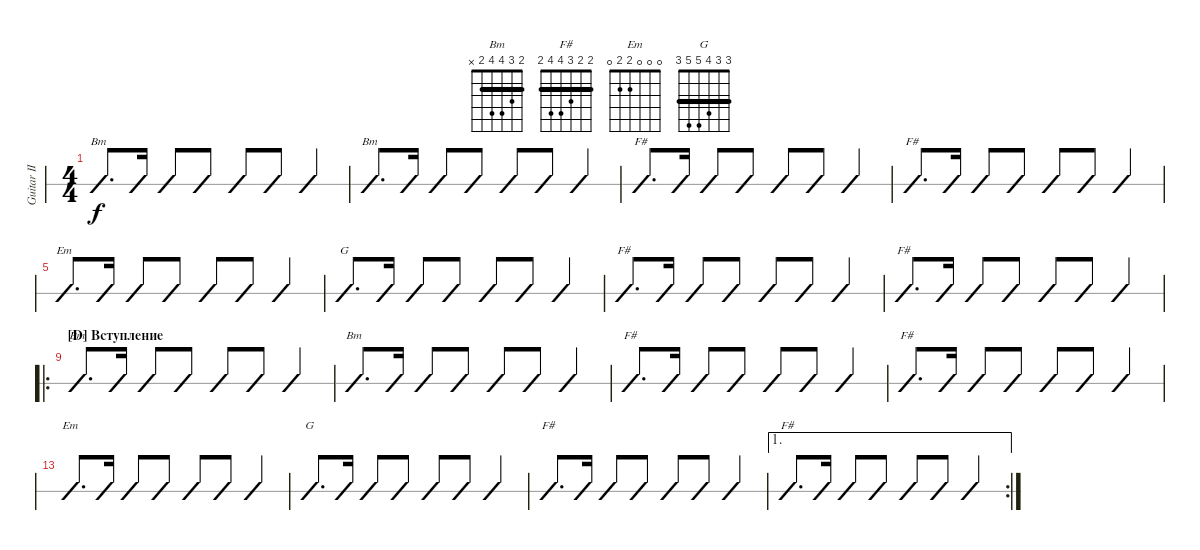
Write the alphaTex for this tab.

\bracketExtendMode groupsimilarinstruments
\multiTrackTrackNamePolicy hidden
\firstSystemTrackNameMode fullname
\otherSystemsTrackNameMode fullname
\otherSystemsTrackNameOrientation horizontal
\defaultBarNumberDisplay FirstOfSystem
\track ("Guitar II" "N-Gt") {instrument acousticguitarnylon}
\staff {slash}
\tuning (E4 B3 G3 D3 A2 E2)
\chord ("Bm" 2 3 4 4 2 x) {barre 2}
\chord ("F#" 2 2 3 4 4 2) {barre (2 2)}
\chord ("Em" 0 0 0 2 2 0)
\chord ("G" 3 3 4 5 5 3) {barre (3 3)}
\ts (4 4)
\tempo (90 hide)
\clef g2
\ks d
(2.1 3.2 4.3 4.4 2.5).8{d ch "Bm" dy f} (2.1 3.2 4.3 4.4 2.5).16 (2.1{x} 3.2{x} 4.3{x} 4.4{x} 2.5{x}).8 (2.1 3.2 4.3 4.4 2.5).8 (2.1{x} 3.2{x} 4.3{x} 4.4{x} 2.5{x}).8 (2.1 3.2 4.3 4.4 2.5).8 (2.1 3.2 4.3 4.4 2.5).4 |
(2.1 3.2 4.3 4.4 2.5).8{d ch "Bm"} (2.1 3.2 4.3 4.4 2.5).16 (2.1{x} 3.2{x} 4.3{x} 4.4{x} 2.5{x}).8 (2.1 3.2 4.3 4.4 2.5).8 (2.1{x} 3.2{x} 4.3{x} 4.4{x} 2.5{x}).8 (2.1 3.2 4.3 4.4 2.5).8 (2.1 3.2 4.3 4.4 2.5).4 |
(2.1 2.2 3.3 4.4 4.5 2.6).8{d ch "F#"} (2.1 2.2 3.3 4.4 4.5 2.6).16 (2.1{x} 2.2{x} 3.3{x} 4.4{x} 4.5{x} 2.6{x}).8 (2.1 2.2 3.3 4.4 4.5 2.6).8 (0.1{x} 0.2{x} 0.3{x} 0.4{x} 0.5{x} 0.6{x}).8 (2.1 2.2 3.3 4.4 4.5 2.6).8 (2.1 2.2 3.3 4.4 4.5 2.6).4 |
(2.1 2.2 3.3 4.4 4.5 2.6).8{d ch "F#"} (2.1 2.2 3.3 4.4 4.5 2.6).16 (2.1{x} 2.2{x} 3.3{x} 4.4{x} 4.5{x} 2.6{x}).8 (2.1 2.2 3.3 4.4 4.5 2.6).8 (0.1{x} 0.2{x} 0.3{x} 0.4{x} 0.5{x} 0.6{x}).8 (2.1 2.2 3.3 4.4 4.5 2.6).8 (2.1 2.2 3.3 4.4 4.5 2.6).4 |
(0.1 0.2 0.3 2.4 2.5 0.6).8{d ch "Em"} (0.1 0.2 0.3 2.4 2.5 0.6).16 (0.1{x} 0.2{x} 0.3{x} 0.4{x} 0.5{x} 0.6{x}).8 (0.1 0.2 0.3 2.4 2.5 0.6).8 (0.1{x} 0.2{x} 0.3{x} 0.4{x} 0.5{x} 0.6{x}).8 (0.1 0.2 0.3 2.4 2.5 0.6).8 (0.1 0.2 0.3 2.4 2.5 0.6).4 |
(3.1 3.2 4.3 5.4 5.5 3.6).8{d ch "G"} (3.1 3.2 4.3 5.4 5.5 3.6).16 (3.1{x} 0.2{x} 0.3{x} 0.4{x} 2.5{x} 3.6{x}).8 (3.1 3.2 4.3 5.4 5.5 3.6).8 (0.1{x} 0.2{x} 0.3{x} 0.4{x} 0.5{x} 0.6{x}).8 (3.1 3.2 4.3 5.4 5.5 3.6).8 (3.1 3.2 4.3 5.4 5.5 3.6).4 |
(2.1 2.2 3.3 4.4 4.5 2.6).8{d ch "F#"} (2.1 2.2 3.3 4.4 4.5 2.6).16 (2.1{x} 2.2{x} 3.3{x} 4.4{x} 4.5{x} 2.6{x}).8 (2.1 2.2 3.3 4.4 4.5 2.6).8 (0.1{x} 0.2{x} 0.3{x} 0.4{x} 0.5{x} 0.6{x}).8 (2.1 2.2 3.3 4.4 4.5 2.6).8 (2.1 2.2 3.3 4.4 4.5 2.6).4 |
(2.1 2.2 3.3 4.4 4.5 2.6).8{d ch "F#"} (2.1 2.2 3.3 4.4 4.5 2.6).16 (2.1{x} 2.2{x} 3.3{x} 4.4{x} 4.5{x} 2.6{x}).8 (2.1 2.2 3.3 4.4 4.5 2.6).8 (0.1{x} 0.2{x} 0.3{x} 0.4{x} 0.5{x} 0.6{x}).8 (2.1 2.2 3.3 4.4 4.5 2.6).8 (2.1 2.2 3.3 4.4 4.5 2.6).4 |
\ro
\section ("D" "Вступление")
(2.1 3.2 4.3 4.4 2.5).8{d ch "Bm"} (2.1 3.2 4.3 4.4 2.5).16 (2.1{x} 3.2{x} 4.3{x} 4.4{x} 2.5{x}).8 (2.1 3.2 4.3 4.4 2.5).8 (2.1{x} 3.2{x} 4.3{x} 4.4{x} 2.5{x}).8 (2.1 3.2 4.3 4.4 2.5).8 (2.1 3.2 4.3 4.4 2.5).4 |
(2.1 3.2 4.3 4.4 2.5).8{d ch "Bm"} (2.1 3.2 4.3 4.4 2.5).16 (2.1{x} 3.2{x} 4.3{x} 4.4{x} 2.5{x}).8 (2.1 3.2 4.3 4.4 2.5).8 (2.1{x} 3.2{x} 4.3{x} 4.4{x} 2.5{x}).8 (2.1 3.2 4.3 4.4 2.5).8 (2.1 3.2 4.3 4.4 2.5).4 |
(2.1 2.2 3.3 4.4 4.5 2.6).8{d ch "F#"} (2.1 2.2 3.3 4.4 4.5 2.6).16 (2.1{x} 2.2{x} 3.3{x} 4.4{x} 4.5{x} 2.6{x}).8 (2.1 2.2 3.3 4.4 4.5 2.6).8 (0.1{x} 0.2{x} 0.3{x} 0.4{x} 0.5{x} 0.6{x}).8 (2.1 2.2 3.3 4.4 4.5 2.6).8 (2.1 2.2 3.3 4.4 4.5 2.6).4 |
(2.1 2.2 3.3 4.4 4.5 2.6).8{d ch "F#"} (2.1 2.2 3.3 4.4 4.5 2.6).16 (2.1{x} 2.2{x} 3.3{x} 4.4{x} 4.5{x} 2.6{x}).8 (2.1 2.2 3.3 4.4 4.5 2.6).8 (0.1{x} 0.2{x} 0.3{x} 0.4{x} 0.5{x} 0.6{x}).8 (2.1 2.2 3.3 4.4 4.5 2.6).8 (2.1 2.2 3.3 4.4 4.5 2.6).4 |
(0.1 0.2 0.3 2.4 2.5 0.6).8{d ch "Em"} (0.1 0.2 0.3 2.4 2.5 0.6).16 (0.1{x} 0.2{x} 0.3{x} 0.4{x} 0.5{x} 0.6{x}).8 (0.1 0.2 0.3 2.4 2.5 0.6).8 (0.1{x} 0.2{x} 0.3{x} 0.4{x} 0.5{x} 0.6{x}).8 (0.1 0.2 0.3 2.4 2.5 0.6).8 (0.1 0.2 0.3 2.4 2.5 0.6).4 |
(3.1 3.2 4.3 5.4 5.5 3.6).8{d ch "G"} (3.1 3.2 4.3 5.4 5.5 3.6).16 (3.1{x} 0.2{x} 0.3{x} 0.4{x} 2.5{x} 3.6{x}).8 (3.1 3.2 4.3 5.4 5.5 3.6).8 (0.1{x} 0.2{x} 0.3{x} 0.4{x} 0.5{x} 0.6{x}).8 (3.1 3.2 4.3 5.4 5.5 3.6).8 (3.1 3.2 4.3 5.4 5.5 3.6).4 |
(2.1 2.2 3.3 4.4 4.5 2.6).8{d ch "F#"} (2.1 2.2 3.3 4.4 4.5 2.6).16 (2.1{x} 2.2{x} 3.3{x} 4.4{x} 4.5{x} 2.6{x}).8 (2.1 2.2 3.3 4.4 4.5 2.6).8 (0.1{x} 0.2{x} 0.3{x} 0.4{x} 0.5{x} 0.6{x}).8 (2.1 2.2 3.3 4.4 4.5 2.6).8 (2.1 2.2 3.3 4.4 4.5 2.6).4 |
\ae 1
\rc 2
(2.1 2.2 3.3 4.4 4.5 2.6).8{d ch "F#"} (2.1 2.2 3.3 4.4 4.5 2.6).16 (2.1{x} 2.2{x} 3.3{x} 4.4{x} 4.5{x} 2.6{x}).8 (2.1 2.2 3.3 4.4 4.5 2.6).8 (0.1{x} 0.2{x} 0.3{x} 0.4{x} 0.5{x} 0.6{x}).8 (2.1 2.2 3.3 4.4 4.5 2.6).8 (2.1 2.2 3.3 4.4 4.5 2.6).4
